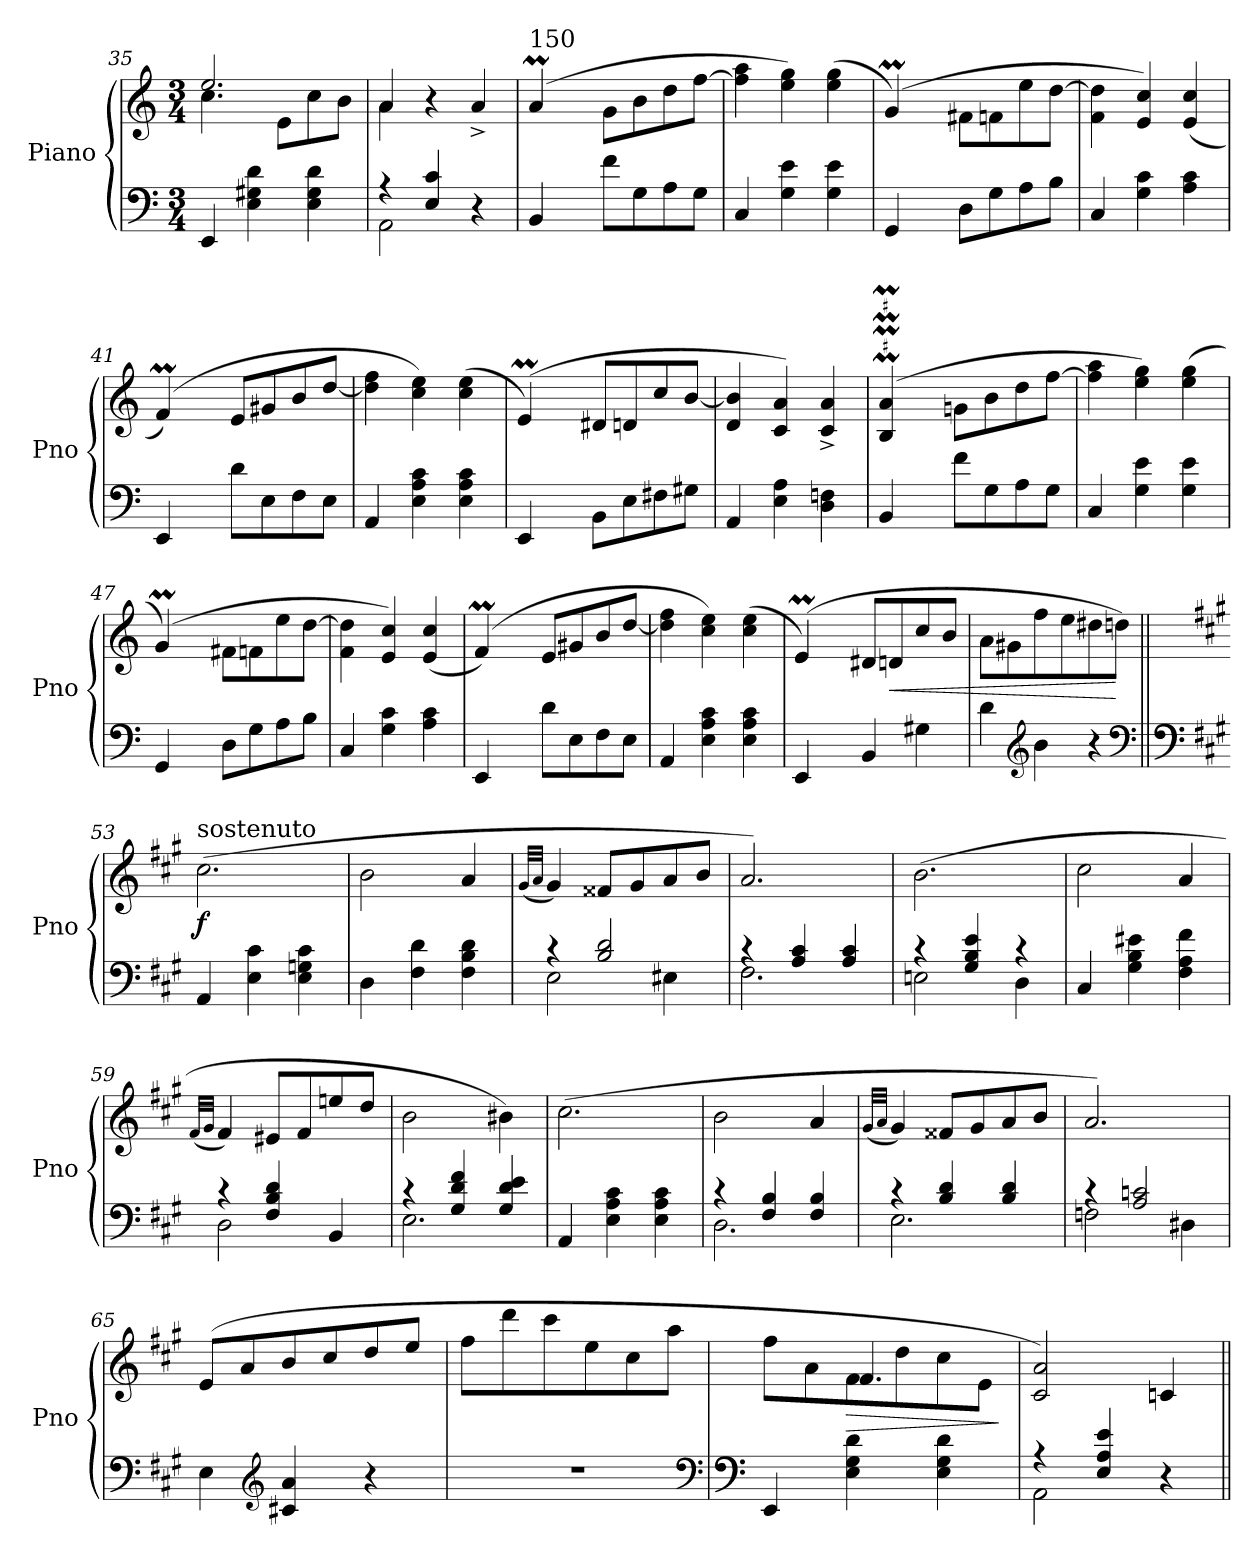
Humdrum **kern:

**kern	**kern	**dynam
*part1	*part1	*part1
*staff2	*staff1	*staff1/2
*I"Piano	*	*
*I'Pno	*	*
*clefF4	*clefG2	*
*k[]	*k[]	*
*C:	*C:	*
*M3/4	*M3/4	*
=35	=35	=35
*	*^	*
4EE/	2.ee/	4.cc\	.
4E\ 4G#X\ 4d\	.	.	.
.	.	8e\L	.
4E\ 4G#\ 4d\	.	8cc\	.
.	.	8b\J	.
=36	=36	=36	=36
*^	*	*	*
4rA	2AA\	4a/	4a\	.
4E/ 4c/	.	4r	2ryy	.
4r	4ryy	4a^/	.	.
=37	=37	=37	=37	=37
!	!	!LO:TX:a:t=150	!	!
*v	*v	*	*	*
4BB/	(4aM/	24ryy	.
*	*	*Xtuplet	*
.	.	24byy	.
.	.	6ayy	.
8f\L	8g\L	2ryy	.
8G\	8b\	.	.
8A\	8dd\	.	.
8G\J	[8ff\J	.	.
*	*v	*v	*
=38	=38	=38
4C/	4ff\] 4aa\	.
4G\ 4e\	4ee\ 4gg\)	.
4G\ 4e\	(4ee\ 4gg\	.
!!LO:PB:g=z
=39	=39	=39
*	*^	*
4GG/	(4gM/)	24ryy	.
.	.	24ayy	.
.	.	6gyy	.
8D\L	8f#X\L	2ryy	.
8G\	8fn\	.	.
8A\	8ee\	.	.
8B\J	[8dd\J	.	.
*	*v	*v	*
=40	=40	=40
4C/	4f\ 4dd\]	.
4G\ 4c\	4e/ 4cc/)	.
4A\ 4c\	(4e/ 4cc/	.
=41	=41	=41
*	*^	*
4EE/	(4fM/)	24ryy	.
.	.	24gyy	.
.	.	6fyy	.
8d\L	8e/L	2ryy	.
8E\	8g#X/	.	.
8F\	8b/	.	.
8E\J	[8dd/J	.	.
*	*v	*v	*
=42	=42	=42
4AA/	4dd\] 4ff\	.
4E\ 4A\ 4c\	4cc\ 4ee\)	.
4E\ 4A\ 4c\	(4cc\ 4ee\	.
=43	=43	=43
*	*^	*
4EE/	(4em/)	24ryy	.
.	.	24fyy	.
.	.	6eyy	.
8BB\L	8d#X/L	2ryy	.
8E\	8dn/	.	.
8F#X\	8cc/	.	.
8G#X\J	[8b/J	.	.
*	*v	*v	*
=44	=44	=44
4AA/	4d/ 4b/]	.
4E\ 4A\	4c/ 4a/)	.
4D\ 4Fn\	4c/^ 4a/^	.
=45	=45	=45
*	*^	*
4BB/	(4B/M 4a/M	24ryy	.
.	.	24byy	.
.	.	6ayy	.
8f\L	8gn\L	2ryy	.
8G\	8b\	.	.
8A\	8dd\	.	.
8G\J	[8ff\J	.	.
*	*v	*v	*
!!LO:LB:g=z
=46	=46	=46
4C/	4ff\] 4aa\	.
4G\ 4e\	4ee\ 4gg\)	.
4G\ 4e\	(4ee\ 4gg\	.
=47	=47	=47
*	*^	*
4GG/	(4gM/)	24ryy	.
.	.	24ayy	.
.	.	6gyy	.
8D\L	8f#X\L	2ryy	.
8G\	8fn\	.	.
8A\	8ee\	.	.
8B\J	[8dd\J	.	.
*	*v	*v	*
=48	=48	=48
4C/	4f\ 4dd\]	.
4G\ 4c\	4e/ 4cc/)	.
4A\ 4c\	(4e/ 4cc/	.
=49	=49	=49
*	*^	*
4EE/	(4fM/)	24ryy	.
.	.	24gyy	.
.	.	6fyy	.
8d\L	8e/L	2ryy	.
8E\	8g#X/	.	.
8F\	8b/	.	.
8E\J	[8dd/J	.	.
*	*v	*v	*
=50	=50	=50
4AA/	4dd\] 4ff\	.
4E\ 4A\ 4c\	4cc\ 4ee\)	.
4E\ 4A\ 4c\	(4cc\ 4ee\	.
=51	=51	=51
*	*^	*
4EE/	(4em/)	24ryy	.
.	.	24fyy	.
.	.	6eyy	.
4BB/	8d#X/L	2ryy	.
!	!	!	!LO:HP:b
.	8dn/	.	<
4G#X\	8cc/	.	.
.	8b/J	.	.
*	*v	*v	*
=52	=52	=52
4d\	8a\L	.
.	8g#X\	.
*clefG2	*	*
4b\	8ff\	.
.	8ee\	.
4r	8dd#X\	.
.	8ddn\J)	[
*clefF4	*	*
!!LO:LB:g=z
=53||	=53||	=53||
*clefF4	*	*
*k[f#c#g#]	*k[f#c#g#]	*
*A:	*A:	*
!	!LO:TX:a:t=sostenuto	!
!	!	!LO:DY:b
4AA/	(2.cc#\	f
4E\ 4c#\	.	.
4E\ 4Gn\ 4c#\	.	.
=54	=54	=54
4D\	2b\	.
4F#\ 4d\	.	.
4F#\ 4B\ 4d\	4a/	.
=55	=55	=55
.	(32qg#/LLL	.
.	32qa/JJJ	.
*^	*	*
4rc	2E\	4g#/)	.
2B/ 2d/	.	8f##X/L	.
.	.	8g#/	.
.	4E#X\	8a/	.
.	.	8b/J	.
=56	=56	=56	=56
4rc	2.F#\	2.a/)	.
4A/ 4c#/	.	.	.
4A/ 4c#/	.	.	.
=57	=57	=57	=57
4rc	2En\	(2.b\	.
4G#/ 4B/ 4e/	.	.	.
4rc	4D\	.	.
*v	*v	*	*
=58	=58	=58
4C#/	2cc#\	.
4G#\ 4B\ 4e#X\	.	.
4F#\ 4A\ 4f#\	4a/	.
=59	=59	=59
.	(32qf#/LLL	.
.	32qg#/JJJ	.
*^	*	*
4rc	2D\	4f#/)	.
4F#/ 4B/ 4d/	.	8e#X/L	.
.	.	8f#/	.
4BB/	4ryy	8een/	.
.	.	8dd/J	.
!!LO:LB:g=z
=60	=60	=60	=60
4rc	2.E\	2b\	.
4G#/ 4d/ 4f#/	.	.	.
4G#/ 4d/ 4e/	.	4b#X\)	.
*v	*v	*	*
=61	=61	=61
4AA/	(2.cc#\	.
4E\ 4A\ 4c#\	.	.
4E\ 4A\ 4c#\	.	.
=62	=62	=62
*^	*	*
4rc	2.D\	2b\	.
4F#/ 4B/	.	.	.
4F#/ 4B/	.	4a/	.
=63	=63	=63	=63
.	.	(32qg#/LLL	.
.	.	32qa/JJJ	.
4rc	2.E\	4g#/)	.
4B/ 4d/	.	8f##X/L	.
.	.	8g#/	.
4B/ 4d/	.	8a/	.
.	.	8b/J	.
=64	=64	=64	=64
4rc	2Fn\	2.a/)	.
2A/ 2cn/	.	.	.
.	4D#X\	.	.
*v	*v	*	*
=65	=65	=65
4E\	(8e/L	.
.	8a/	.
*clefG2	*	*
4c#X/ 4a/	8b/	.
.	8cc#/	.
4r	8dd/	.
.	8ee/J	.
=66	=66	=66
2.r	8ff#\L	.
.	8ddd\	.
.	8ccc#\	.
.	8ee\	.
.	8cc#\	.
.	8aa\J	.
*clefF4	*	*
!!LO:LB:g=z
=67	=67	=67
*clefF4	*	*
*	*^	*
4EE/	8ff#\L	4ryy	.
.	8a\	.	.
!	!	!	!LO:HP:b
4E\ 4G#\ 4d\	8f#\	4.f#/	>
.	8dd\	.	.
4E\ 4G#\ 4d\	8cc#\	.	.
.	8e\J	8ryy	.
*	*v	*v	*
.	.	]
=68	=68	=68
*^	*	*
4rA	2AA\	2c#/ 2a/)	.
4E/ 4A/ 4e/	.	.	.
4r	4ryy	4cn/	.
*v	*v	*	*
=||	=||	=||
*-	*-	*-
